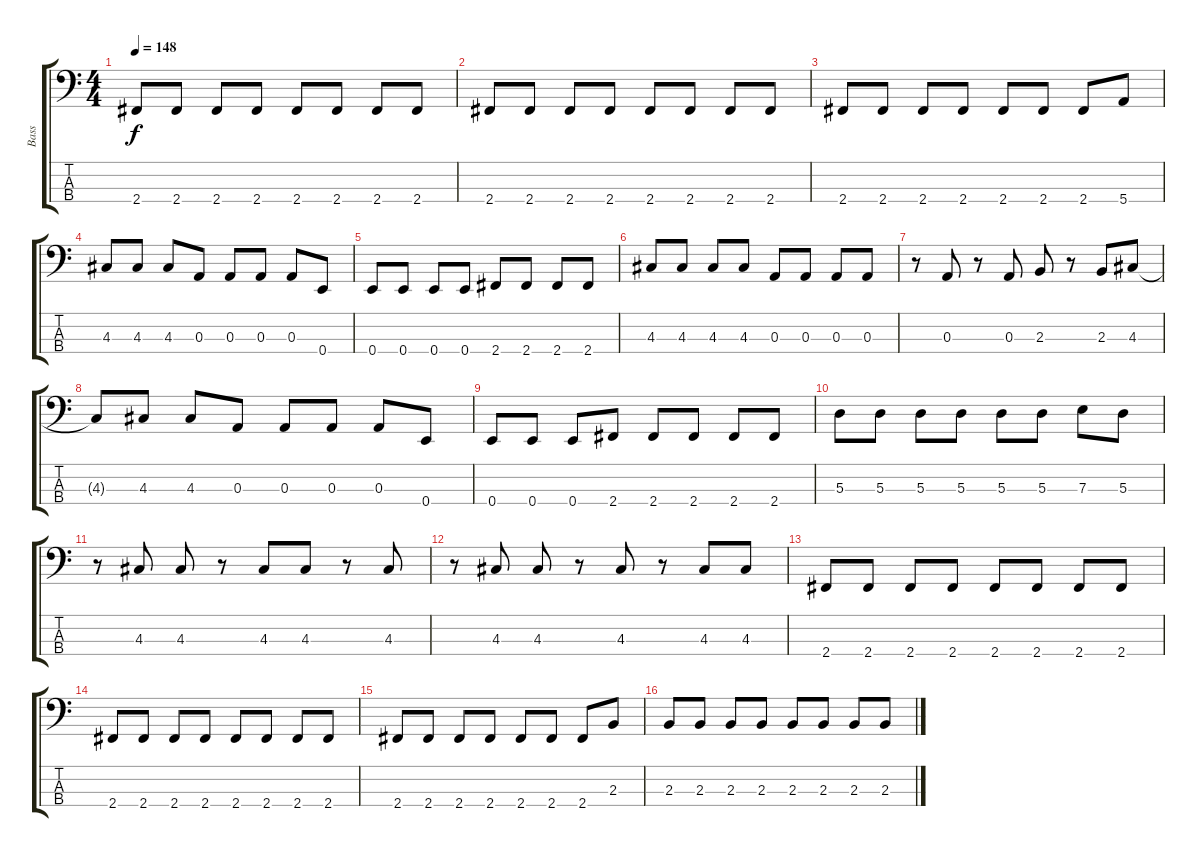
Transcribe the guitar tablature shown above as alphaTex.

\track ("Bass" "Bass") {instrument electricbassfinger}
\staff {score tabs}
\tuning (G2 D2 A1 E1) {hide}
\ts (4 4)
\tempo 148
\clef f4
\ks c
2.4.8{dy f} 2.4.8 2.4.8 2.4.8 2.4.8 2.4.8 2.4.8 2.4.8 |
2.4.8 2.4.8 2.4.8 2.4.8 2.4.8 2.4.8 2.4.8 2.4.8 |
2.4.8 2.4.8 2.4.8 2.4.8 2.4.8 2.4.8 2.4.8 5.4.8 |
4.3.8 4.3.8 4.3.8 0.3.8 0.3.8 0.3.8 0.3.8 0.4.8 |
0.4.8 0.4.8 0.4.8 0.4.8 2.4.8 2.4.8 2.4.8 2.4.8 |
4.3.8 4.3.8 4.3.8 4.3.8 0.3.8 0.3.8 0.3.8 0.3.8 |
r.8 0.3.8 r.8 0.3.8 2.3.8 r.8 2.3.8 4.3.8 |
4.3{t}.8 4.3.8 4.3.8 0.3.8 0.3.8 0.3.8 0.3.8 0.4.8 |
0.4.8 0.4.8 0.4.8 2.4.8 2.4.8 2.4.8 2.4.8 2.4.8 |
5.3.8 5.3.8 5.3.8 5.3.8 5.3.8 5.3.8 7.3.8 5.3.8 |
r.8 4.3.8 4.3.8 r.8 4.3.8 4.3.8 r.8 4.3.8 |
r.8 4.3.8 4.3.8 r.8 4.3.8 r.8 4.3.8 4.3.8 |
2.4.8 2.4.8 2.4.8 2.4.8 2.4.8 2.4.8 2.4.8 2.4.8 |
2.4.8 2.4.8 2.4.8 2.4.8 2.4.8 2.4.8 2.4.8 2.4.8 |
2.4.8 2.4.8 2.4.8 2.4.8 2.4.8 2.4.8 2.4.8 2.3.8 |
2.3.8 2.3.8 2.3.8 2.3.8 2.3.8 2.3.8 2.3.8 2.3.8
